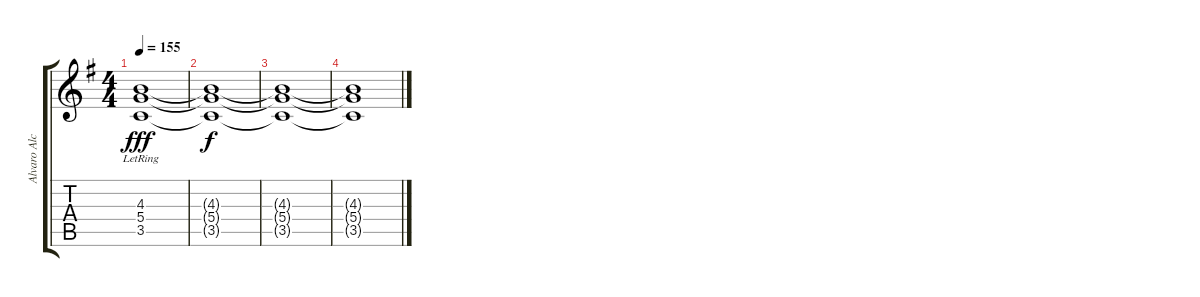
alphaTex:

\track ("Alvaro Alcala (rhythm)" "Alvaro Alc") {instrument electricguitarmuted}
\staff {score tabs}
\tuning (E4 B3 G3 D3 A2 E2) {hide}
\ts (4 4)
\tempo 155
\clef g2
\ks g
(4.3 5.4 3.5{lr}).1{dy fff volume 0} |
(4.3{t} 5.4{t} 3.5{t}).1{dy f} |
(4.3{t} 5.4{t} 3.5{t}).1 |
(4.3{t} 5.4{t} 3.5{t}).1
